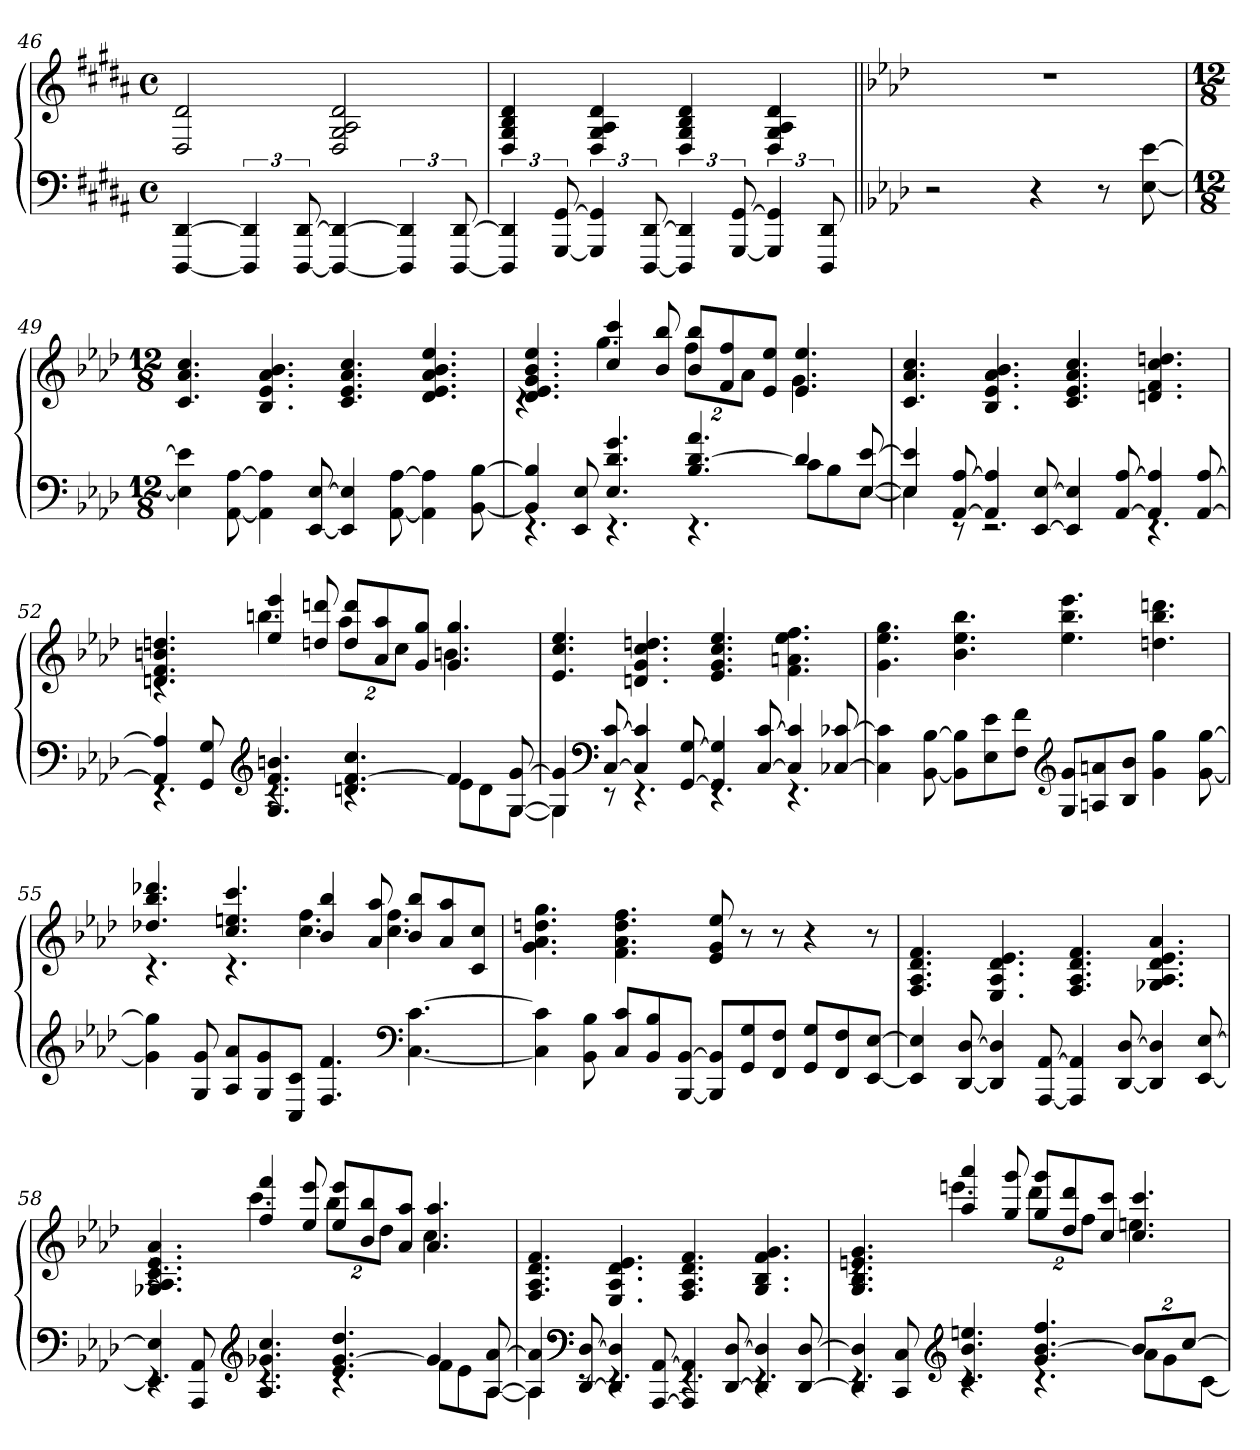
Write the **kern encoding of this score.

**kern	**kern
*part1	*part1
*staff2	*staff1
*clefF4	*clefG2
*k[f#c#g#d#a#]	*k[f#c#g#d#a#]
*g#:	*g#:
*M4/4	*M4/4
*met(c)	*met(c)
=46	=46
[4DDD# [4DD#	2D# 2d#
6DDD#] 6DD#]	.
[12DDD# [12DD#	.
4DDD#_ 4DD#_	2D# 2G# 2A# 2d#
6DDD#] 6DD#]	.
[12DDD# [12DD#	.
=47	=47
6DDD#] 6DD#]	4D# 4G# 4B 4d#
[12GGG# [12GG#	.
6GGG#] 6GG#]	4D# 4G# 4A# 4d#
[12DDD# [12DD#	.
6DDD#] 6DD#]	4D# 4G# 4B 4d#
[12GGG# [12GG#	.
6GGG#] 6GG#]	4D# 4G# 4A# 4d#
12DDD# 12DD#	.
=48||	=48||
*k[b-e-a-d-]	*k[b-e-a-d-]
2r	1r
4r	.
8r	.
[8E- [8e-	.
=49	=49
*M12/8	*M12/8
4E-] 4e-]	4.c 4.a- 4.cc
[8AA- [8A-	.
4AA-] 4A-]	4.B- 4.e- 4.a- 4.b-
[8EE- [8E-	.
4EE-] 4E-]	4.c 4.e- 4.a- 4.cc
[8AA- [8A-	.
4AA-] 4A-]	4.d- 4.e- 4.a- 4.b- 4.ee-
[8BB- [8B-	.
=50	=50
*^	*^
4BB-] 4B-]	4.rEE	4.d- 4.e- 4.g 4.b- 4.ee-	4.rc
8EE- 8E-	.	.	.
4.E- 4.d- 4.g	4.rEE	4cc 4ccc	4.gg
.	.	8b- 8bb-	.
4.B- [4.d- 4.a-	4.rEE	8b- 8bb-L	16%3ffL
.	.	8f 8ff	.
.	.	.	16%3a-J
.	.	8e- 8ee-J	.
4d-]	8cL	4.e- 4.ee-	4.g
.	8B-	.	.
[8E- [8e-	[8E-J	.	.
*	*	*v	*v
=51	=51	=51
4E-] 4e-]	4E-]	4.c 4.a- 4.cc
[8AA- [8A-	8rEE	.
4AA-] 4A-]	2.rEE	4.B- 4.e- 4.a- 4.b-
[8EE- [8E-	.	.
4EE-] 4E-]	.	4.c 4.e- 4.a- 4.cc
[8AA- [8A-	.	.
4AA-] 4A-]	4.rEE	4.dn 4.f 4.cc 4.ddn
[8AA- [8A-	.	.
=52	=52	=52
*	*	*^
4AA-] 4A-]	4.rEE	4.dn 4.f 4.bn 4.ddn	4.rc
8GG 8G	.	.	.
*clefG2	*	*	*
4.G 4.f 4.bn	4.rc	4ee- 4eee-	4.bbn
.	.	8ddn 8dddn	.
4.dn [4.f 4.cc	4.rc	8dd 8dddL	16%3aa-L
.	.	8a- 8aa-	.
.	.	.	16%3ccJ
.	.	8g 8ggJ	.
4f]	8e-L	4.g 4.gg	4.bn
.	8d	.	.
[8G [8g	[8GJ	.	.
*	*	*v	*v
=53	=53	=53
4G] 4g]	4G]	4.e- 4.cc 4.ee-
*clefF4	*	*
[8C [8c	8rEE	.
4C] 4c]	4.rEE	4.dn 4.g 4.cc 4.ddn
[8GG [8G	.	.
4GG] 4G]	4.rEE	4.e- 4.g 4.cc 4.ee-
[8C [8c	.	.
4C] 4c]	4.rEE	4.f 4.an 4.ee- 4.ff
[8C-X [8c-X	.	.
*v	*v	*
=54	=54
4C-] 4c-]	4.g 4.ee- 4.gg
[8BB- [8B-	.
8BB-] 8B-]L	4.b- 4.ee- 4.bb-
8E- 8e-	.
8F 8fJ	.
*clefG2	*
8G 8gL	4.ee- 4.bb- 4.eee-
8An 8an	.
8B- 8b-J	.
4g 4gg	4.ddn 4.bb- 4.dddn
[8g [8gg	.
=55	=55
*	*^
4g] 4gg]	4.dd-X 4.bb- 4.ddd-X	4.rc
8G 8g	.	.
8A- 8a-L	4.cc 4.een 4.ccc	4.rc
8G 8g	.	.
8C 8cJ	.	.
4.F 4.f	4b- 4bb-	4.cc 4.ff
.	8a- 8aa-	.
*clefF4	*	*
[4.C [4.c	8b- 8bb-L	4.cc 4.ff
.	8a- 8aa-	.
.	8c 8ccJ	.
*	*v	*v
=56	=56
4C] 4c]	4.g 4.a- 4.ddn 4.gg
8BB- 8B-	.
8C 8cL	4.f 4.a- 4.dd 4.ff
8BB- 8B-	.
[8BBB- [8BB-J	.
8BBB-] 8BB-]L	8e- 8g 8ee-
8GG 8G	8r
8FF 8FJ	8r
8GG 8GL	4r
8FF 8F	.
[8EE- [8E-J	8r
=57	=57
4EE-] 4E-]	4.F 4.A- 4.d- 4.f
[8DD- [8D-	.
4DD-] 4D-]	4.E- 4.A- 4.d- 4.e-
[8AAA- [8AA-	.
4AAA-] 4AA-]	4.F 4.A- 4.d- 4.f
[8DD- [8D-	.
4DD-] 4D-]	4.G-X 4.A- 4.d- 4.e- 4.a-
[8EE- [8E-	.
=58	=58
*^	*^
4EE-] 4E-]	4.rEE	4.G-X 4.A- 4.c 4.e- 4.a-	4.rc
8AAA- 8AA-	.	.	.
*clefG2	*	*	*
4.A- 4.g-X 4.cc	4.rc	4ff 4fff	4.ccc
.	.	8ee- 8eee-	.
4.e- [4.g- 4.dd-	4.rc	8ee- 8eee-L	16%3bb-L
.	.	8b- 8bb-	.
.	.	.	16%3dd-J
.	.	8a- 8aa-J	.
4g-]	8fL	4.a- 4.aa-	4.cc
.	8e-	.	.
[8A- [8a-	[8A-J	.	.
*	*	*v	*v
=59	=59	=59
4A-] 4a-]	4A-]	4.F 4.A- 4.d- 4.f
*clefF4	*	*
[8DD- [8D-	8rEE	.
4DD-] 4D-]	4.rEE	4.E- 4.A- 4.d- 4.e-
[8AAA- [8AA-	.	.
4AAA-] 4AA-]	4.rEE	4.F 4.A- 4.d- 4.f
[8DD- [8D-	.	.
4DD-] 4D-]	4.rEE	4.G 4.B- 4.f 4.g
[8DD- [8D-	.	.
=60	=60	=60
*	*	*^
4DD-] 4D-]	4.rEE	4.G 4.B- 4.en 4.g	4.rc
8CC 8C	.	.	.
*clefG2	*	*	*
4.c 4.b- 4.een	4.rc	4aa- 4aaa-	4.eeen
.	.	8gg 8ggg	.
4.g [4.b- 4.ff	4.rc	8gg 8gggL	16%3ddd-L
.	.	8dd- 8ddd-	.
.	.	.	16%3ffJ
.	.	8cc 8cccJ	.
16%3b-L]	8a-L	4.cc 4.ccc	4.een
.	8g	.	.
[16%3ccJ	.	.	.
.	[8cJ	.	.
*v	*v	*	*
*	*v	*v
=	=
*-	*-
